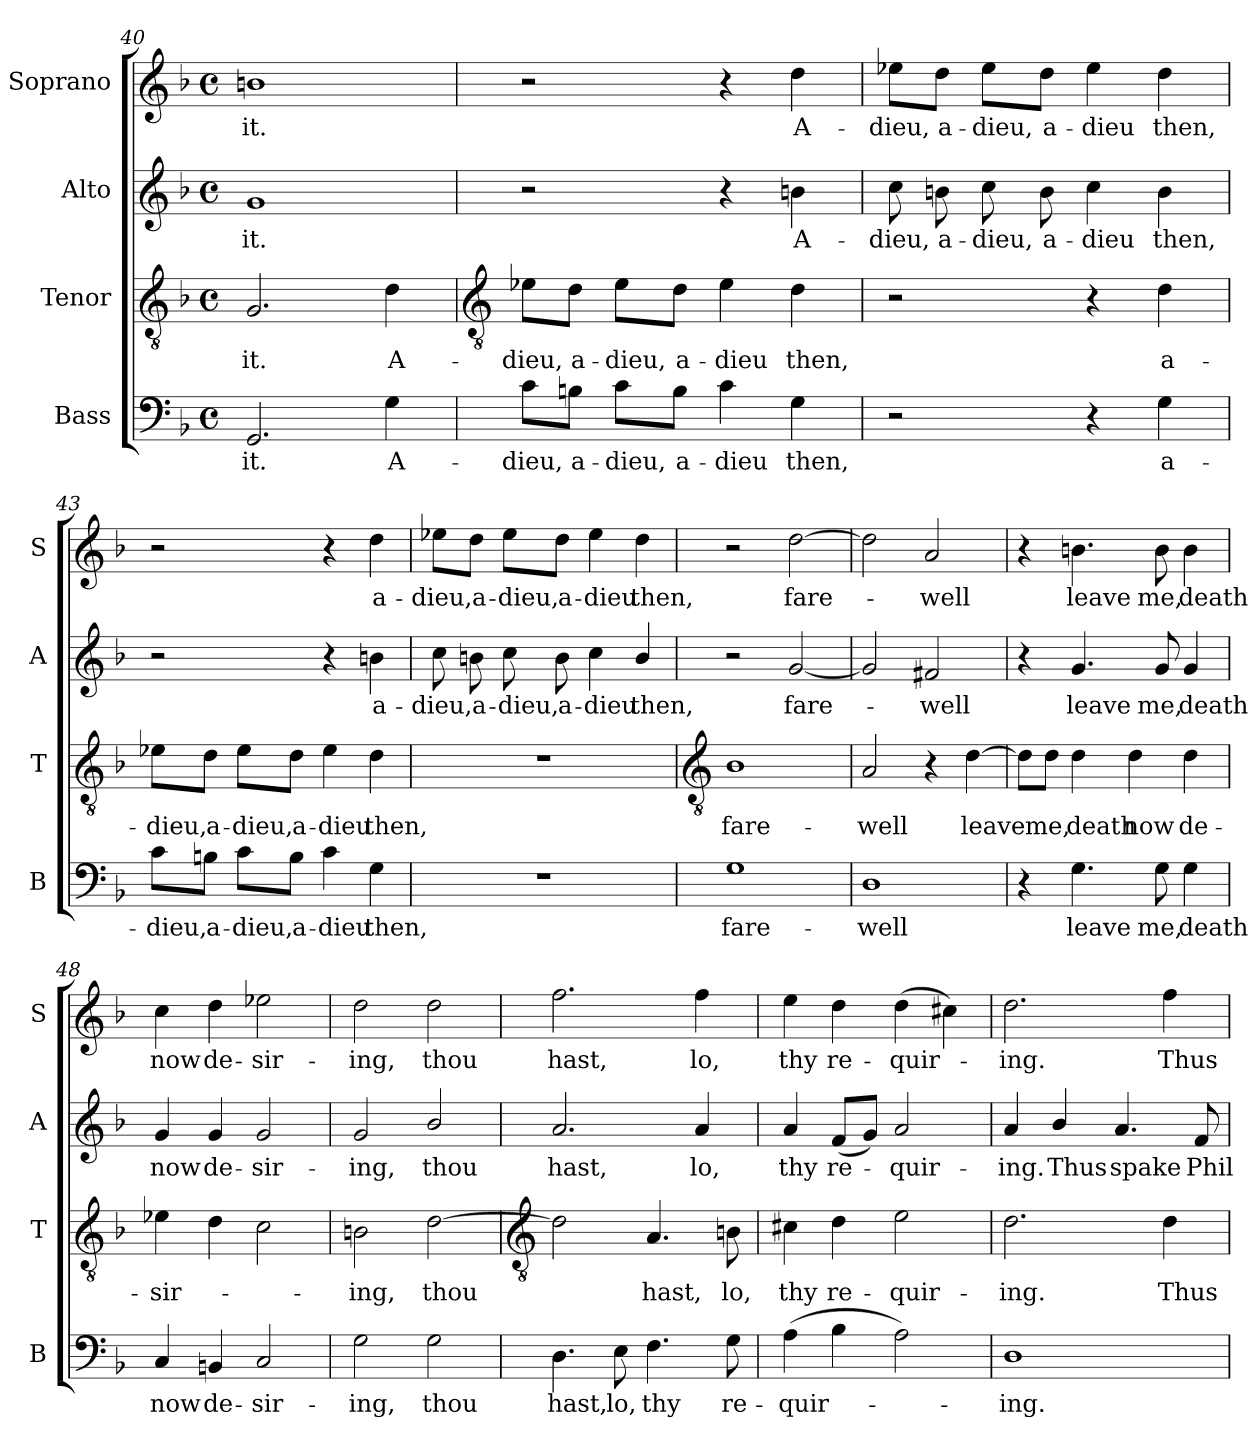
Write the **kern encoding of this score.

**kern	**text	**kern	**text	**kern	**text	**kern	**text
*part4	*part4	*part3	*part3	*part2	*part2	*part1	*part1
*staff4	*staff4	*staff3	*staff3	*staff2	*staff2	*staff1	*staff1
*I"Bass	*	*I"Tenor	*	*I"Alto	*	*I"Soprano	*
*I'B	*	*I'T	*	*I'A	*	*I'S	*
*clefF4	*	*clefGv2	*	*clefG2	*	*clefG2	*
*k[b-]	*	*k[b-]	*	*k[b-]	*	*k[b-]	*
*F:	*	*F:	*	*F:	*	*F:	*
*M4/4	*	*M4/4	*	*M4/4	*	*M4/4	*
*met(c)	*	*met(c)	*	*met(c)	*	*met(c)	*
=40	=40	=40	=40	=40	=40	=40	=40
!	!LO:LY:b	!	!LO:LY:b	!	!LO:LY:b	!	!LO:LY:b
2.GG	it.	2.G	it.	1g	it.	1bn	it.
!	!LO:LY:b	!	!LO:LY:b	!	!	!	!
4G	A-	4d	A-	.	.	.	.
!!LO:LB:g=z
=41	=41	=41	=41	=41	=41	=41	=41
*	*	*clefGv2	*	*	*	*	*
!	!LO:LY:b	!	!LO:LY:b	!	!	!	!
8c\L	-dieu,	8e-X\L	-dieu,	2r	.	2r	.
!	!LO:LY:b	!	!LO:LY:b	!	!	!	!
8Bn\J	a-	8d\J	a-	.	.	.	.
!	!LO:LY:b	!	!LO:LY:b	!	!	!	!
8c\L	-dieu,	8e-\L	-dieu,	.	.	.	.
!	!LO:LY:b	!	!LO:LY:b	!	!	!	!
8B\J	a-	8d\J	a-	.	.	.	.
!	!LO:LY:b	!	!LO:LY:b	!	!	!	!
4c	-dieu	4e-	-dieu	4r	.	4r	.
!	!LO:LY:b	!	!LO:LY:b	!	!LO:LY:b	!	!LO:LY:b
4G	then,	4d	then,	4bn	A-	4dd	A-
=42	=42	=42	=42	=42	=42	=42	=42
!	!	!	!	!	!LO:LY:b	!	!LO:LY:b
2r	.	2r	.	8cc	-dieu,	8ee-X\L	-dieu,
!	!	!	!	!	!LO:LY:b	!	!LO:LY:b
.	.	.	.	8bn	a-	8dd\J	a-
!	!	!	!	!	!LO:LY:b	!	!LO:LY:b
.	.	.	.	8cc	-dieu,	8ee-\L	-dieu,
!	!	!	!	!	!LO:LY:b	!	!LO:LY:b
.	.	.	.	8b	a-	8dd\J	a-
!	!	!	!	!	!LO:LY:b	!	!LO:LY:b
4r	.	4r	.	4cc	-dieu	4ee-	-dieu
!	!LO:LY:b	!	!LO:LY:b	!	!LO:LY:b	!	!LO:LY:b
4G	a-	4d	a-	4b	then,	4dd	then,
=43	=43	=43	=43	=43	=43	=43	=43
!	!LO:LY:b	!	!LO:LY:b	!	!	!	!
8c\L	-dieu,	8e-X\L	-dieu,	2r	.	2r	.
!	!LO:LY:b	!	!LO:LY:b	!	!	!	!
8Bn\J	a-	8d\J	a-	.	.	.	.
!	!LO:LY:b	!	!LO:LY:b	!	!	!	!
8c\L	-dieu,	8e-\L	-dieu,	.	.	.	.
!	!LO:LY:b	!	!LO:LY:b	!	!	!	!
8B\J	a-	8d\J	a-	.	.	.	.
!	!LO:LY:b	!	!LO:LY:b	!	!	!	!
4c	-dieu	4e-	-dieu	4r	.	4r	.
!	!LO:LY:b	!	!LO:LY:b	!	!LO:LY:b	!	!LO:LY:b
4G	then,	4d	then,	4bn	a-	4dd	a-
=44	=44	=44	=44	=44	=44	=44	=44
!	!	!	!	!	!LO:LY:b	!	!LO:LY:b
1r	.	1r	.	8cc	-dieu,	8ee-X\L	-dieu,
!	!	!	!	!	!LO:LY:b	!	!LO:LY:b
.	.	.	.	8bn	a-	8dd\J	a-
!	!	!	!	!	!LO:LY:b	!	!LO:LY:b
.	.	.	.	8cc	-dieu,	8ee-\L	-dieu,
!	!	!	!	!	!LO:LY:b	!	!LO:LY:b
.	.	.	.	8b	a-	8dd\J	a-
!	!	!	!	!	!LO:LY:b	!	!LO:LY:b
.	.	.	.	4cc	-dieu	4ee-	-dieu
!	!	!	!	!	!LO:LY:b	!	!LO:LY:b
.	.	.	.	4b/	then,	4dd	then,
!!LO:LB:g=z
=45	=45	=45	=45	=45	=45	=45	=45
*	*	*clefGv2	*	*	*	*	*
!	!LO:LY:b	!	!LO:LY:b	!	!	!	!
1G	fare-	1B-	fare-	2r	.	2r	.
!	!	!	!	!	!LO:LY:b	!	!LO:LY:b
.	.	.	.	[2g	fare-	[2dd	fare-
=46	=46	=46	=46	=46	=46	=46	=46
!	!LO:LY:b	!	!LO:LY:b	!	!	!	!
1D	-well	2A	-well	2g]	.	2dd]	.
!	!	!	!	!	!LO:LY:b	!	!LO:LY:b
.	.	4r	.	2f#X	well	2a	well
!	!	!	!LO:LY:b	!	!	!	!
.	.	[4d	leave	.	.	.	.
=47	=47	=47	=47	=47	=47	=47	=47
4r	.	8d\L]	.	4r	.	4r	.
!	!	!	!LO:LY:b	!	!	!	!
.	.	8d\J	me,	.	.	.	.
!	!LO:LY:b	!	!LO:LY:b	!	!LO:LY:b	!	!LO:LY:b
4.G	leave	4d	death	4.g	leave	4.bn	leave
!	!	!	!LO:LY:b	!	!	!	!
.	.	4d	now	.	.	.	.
!	!LO:LY:b	!	!	!	!LO:LY:b	!	!LO:LY:b
8G	me,	.	.	8g	me,	8b	me,
!	!LO:LY:b	!	!LO:LY:b	!	!LO:LY:b	!	!LO:LY:b
4G	death	4d	de-	4g	death	4b	death
=48	=48	=48	=48	=48	=48	=48	=48
!	!LO:LY:b	!	!LO:LY:b	!	!LO:LY:b	!	!LO:LY:b
4C	now	4e-X	-sir-	4g	now	4cc	now
!	!LO:LY:b	!	!	!	!LO:LY:b	!	!LO:LY:b
4BBn	de-	4d	.	4g	de-	4dd	de-
!	!LO:LY:b	!	!	!	!LO:LY:b	!	!LO:LY:b
2C	-sir-	2c	.	2g	-sir-	2ee-X	-sir-
=49	=49	=49	=49	=49	=49	=49	=49
!	!LO:LY:b	!	!LO:LY:b	!	!LO:LY:b	!	!LO:LY:b
2G	-ing,	2Bn	ing,	2g	-ing,	2dd	-ing,
!	!LO:LY:b	!	!LO:LY:b	!	!LO:LY:b	!	!LO:LY:b
2G	thou	[2d	thou	2b-/	thou	2dd	thou
!!LO:LB:g=z
=50	=50	=50	=50	=50	=50	=50	=50
*	*	*clefGv2	*	*	*	*	*
!	!LO:LY:b	!	!	!	!LO:LY:b	!	!LO:LY:b
4.D	hast,	2d]	.	2.a	hast,	2.ff	hast,
!	!LO:LY:b	!	!	!	!	!	!
8E	lo,	.	.	.	.	.	.
!	!LO:LY:b	!	!LO:LY:b	!	!	!	!
4.F	thy	4.A	hast,	.	.	.	.
!	!	!	!	!	!LO:LY:b	!	!LO:LY:b
.	.	.	.	4a	lo,	4ff	lo,
!	!LO:LY:b	!	!LO:LY:b	!	!	!	!
8G	re-	8Bn	lo,	.	.	.	.
=51	=51	=51	=51	=51	=51	=51	=51
!	!LO:LY:b	!	!LO:LY:b	!	!LO:LY:b	!	!LO:LY:b
(>4A	-quir-	4c#X	thy	4a	thy	4ee	thy
!	!	!	!LO:LY:b	!	!LO:LY:b	!	!LO:LY:b
4B-	.	4d	re-	(<8fL	re-	4dd	re-
.	.	.	.	8gJ)	.	.	.
!	!	!	!LO:LY:b	!	!LO:LY:b	!	!LO:LY:b
2A)	.	2e	-quir-	2a	quir-	(>4dd	-quir-
.	.	.	.	.	.	4cc#X)	.
=52	=52	=52	=52	=52	=52	=52	=52
!	!LO:LY:b	!	!LO:LY:b	!	!LO:LY:b	!	!LO:LY:b
1D	ing.	2.d	-ing.	4a	-ing.	2.dd	ing.
!	!	!	!	!	!LO:LY:b	!	!
.	.	.	.	4b-/	Thus	.	.
!	!	!	!	!	!LO:LY:b	!	!
.	.	.	.	4.a	spake	.	.
!	!	!	!LO:LY:b	!	!	!	!LO:LY:b
.	.	4d	Thus	.	.	4ff	Thus
!	!	!	!	!	!LO:LY:b	!	!
.	.	.	.	8f	Phil-	.	.
=	=	=	=	=	=	=	=
*-	*-	*-	*-	*-	*-	*-	*-
